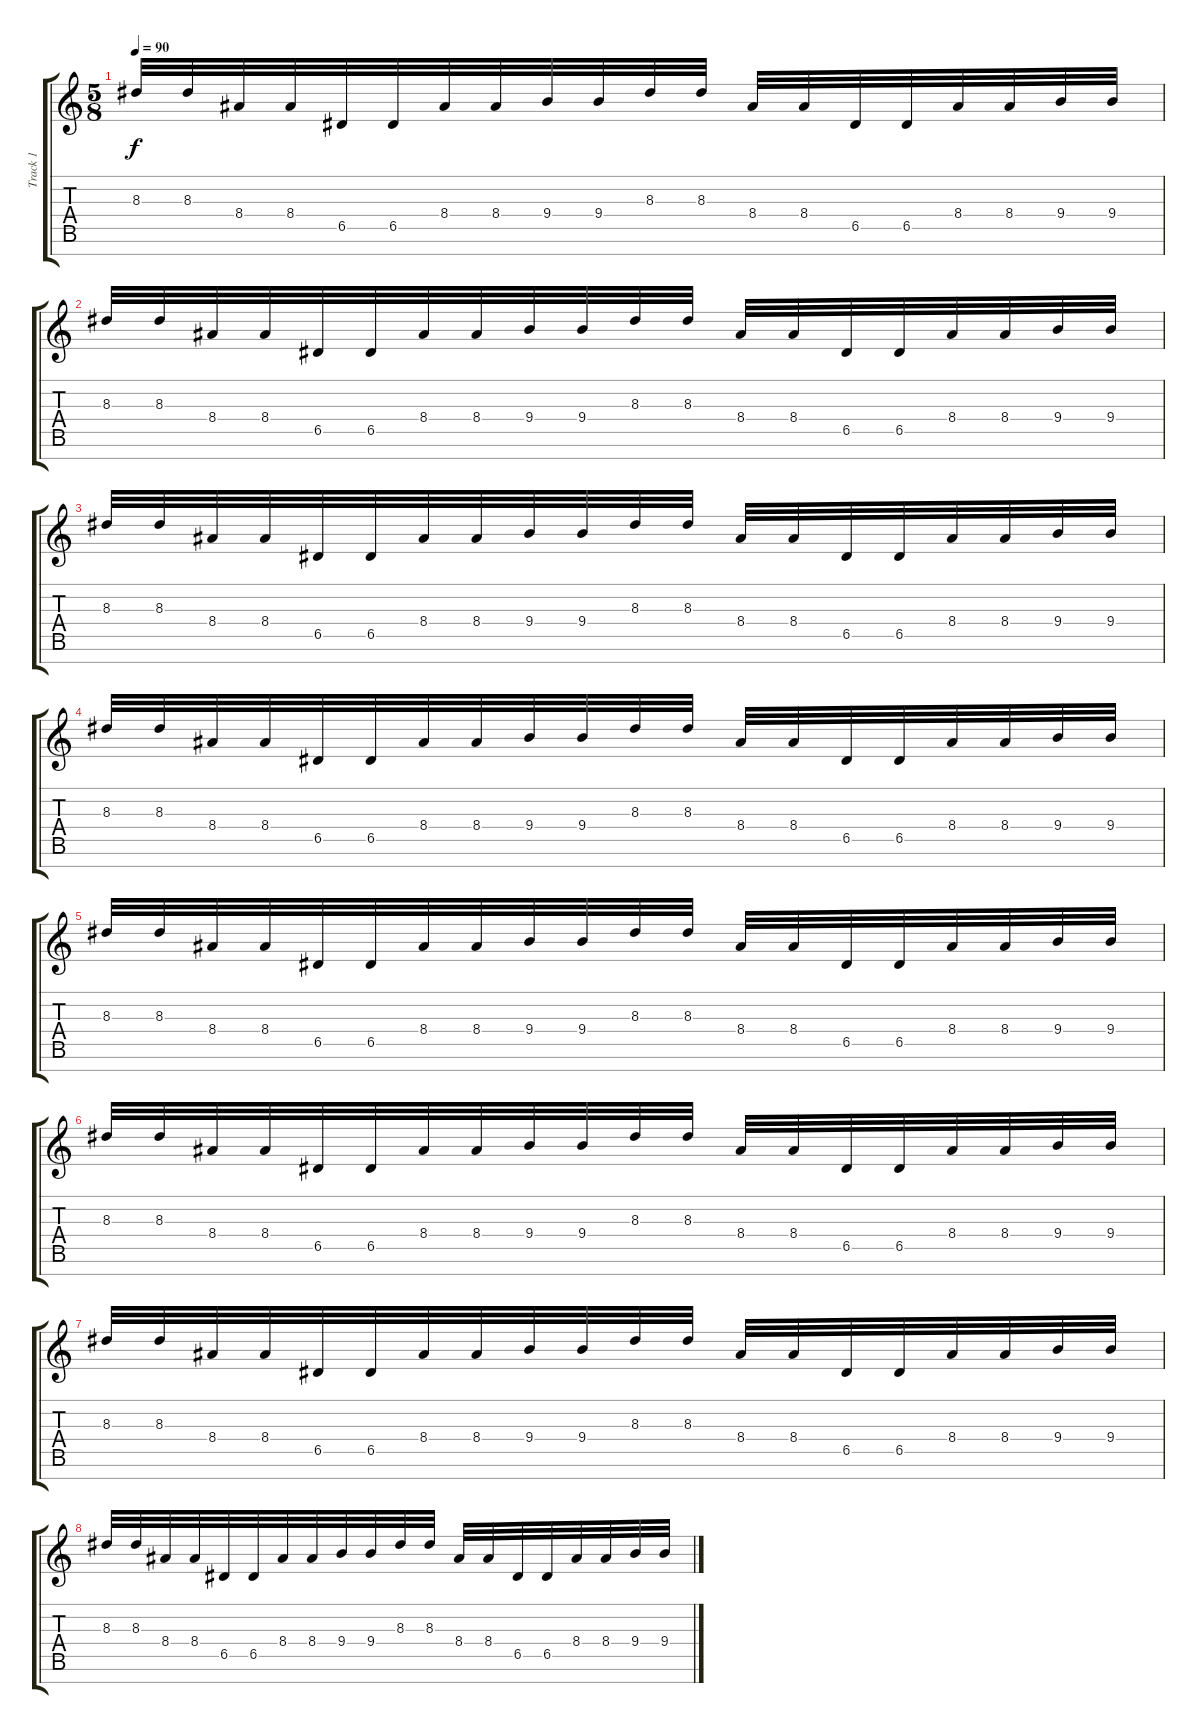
\track ("Track 1" "Track 1") {instrument overdrivenguitar}
\staff {score tabs}
\tuning (E4 B3 G3 D3 A2 E2 B1) {hide}
\ts (5 8)
\tempo 90
\clef g2
\ks c
8.3.32{dy f} 8.3.32 8.4.32 8.4.32 6.5.32 6.5.32 8.4.32 8.4.32 9.4.32 9.4.32 8.3.32 8.3.32 8.4.32 8.4.32 6.5.32 6.5.32 8.4.32 8.4.32 9.4.32 9.4.32 |
8.3.32 8.3.32 8.4.32 8.4.32 6.5.32 6.5.32 8.4.32 8.4.32 9.4.32 9.4.32 8.3.32 8.3.32 8.4.32 8.4.32 6.5.32 6.5.32 8.4.32 8.4.32 9.4.32 9.4.32 |
8.3.32 8.3.32 8.4.32 8.4.32 6.5.32 6.5.32 8.4.32 8.4.32 9.4.32 9.4.32 8.3.32 8.3.32 8.4.32 8.4.32 6.5.32 6.5.32 8.4.32 8.4.32 9.4.32 9.4.32 |
8.3.32 8.3.32 8.4.32 8.4.32 6.5.32 6.5.32 8.4.32 8.4.32 9.4.32 9.4.32 8.3.32 8.3.32 8.4.32 8.4.32 6.5.32 6.5.32 8.4.32 8.4.32 9.4.32 9.4.32 |
8.3.32 8.3.32 8.4.32 8.4.32 6.5.32 6.5.32 8.4.32 8.4.32 9.4.32 9.4.32 8.3.32 8.3.32 8.4.32 8.4.32 6.5.32 6.5.32 8.4.32 8.4.32 9.4.32 9.4.32 |
8.3.32 8.3.32 8.4.32 8.4.32 6.5.32 6.5.32 8.4.32 8.4.32 9.4.32 9.4.32 8.3.32 8.3.32 8.4.32 8.4.32 6.5.32 6.5.32 8.4.32 8.4.32 9.4.32 9.4.32 |
8.3.32 8.3.32 8.4.32 8.4.32 6.5.32 6.5.32 8.4.32 8.4.32 9.4.32 9.4.32 8.3.32 8.3.32 8.4.32 8.4.32 6.5.32 6.5.32 8.4.32 8.4.32 9.4.32 9.4.32 |
8.3.32 8.3.32 8.4.32 8.4.32 6.5.32 6.5.32 8.4.32 8.4.32 9.4.32 9.4.32 8.3.32 8.3.32 8.4.32 8.4.32 6.5.32 6.5.32 8.4.32 8.4.32 9.4.32 9.4.32
